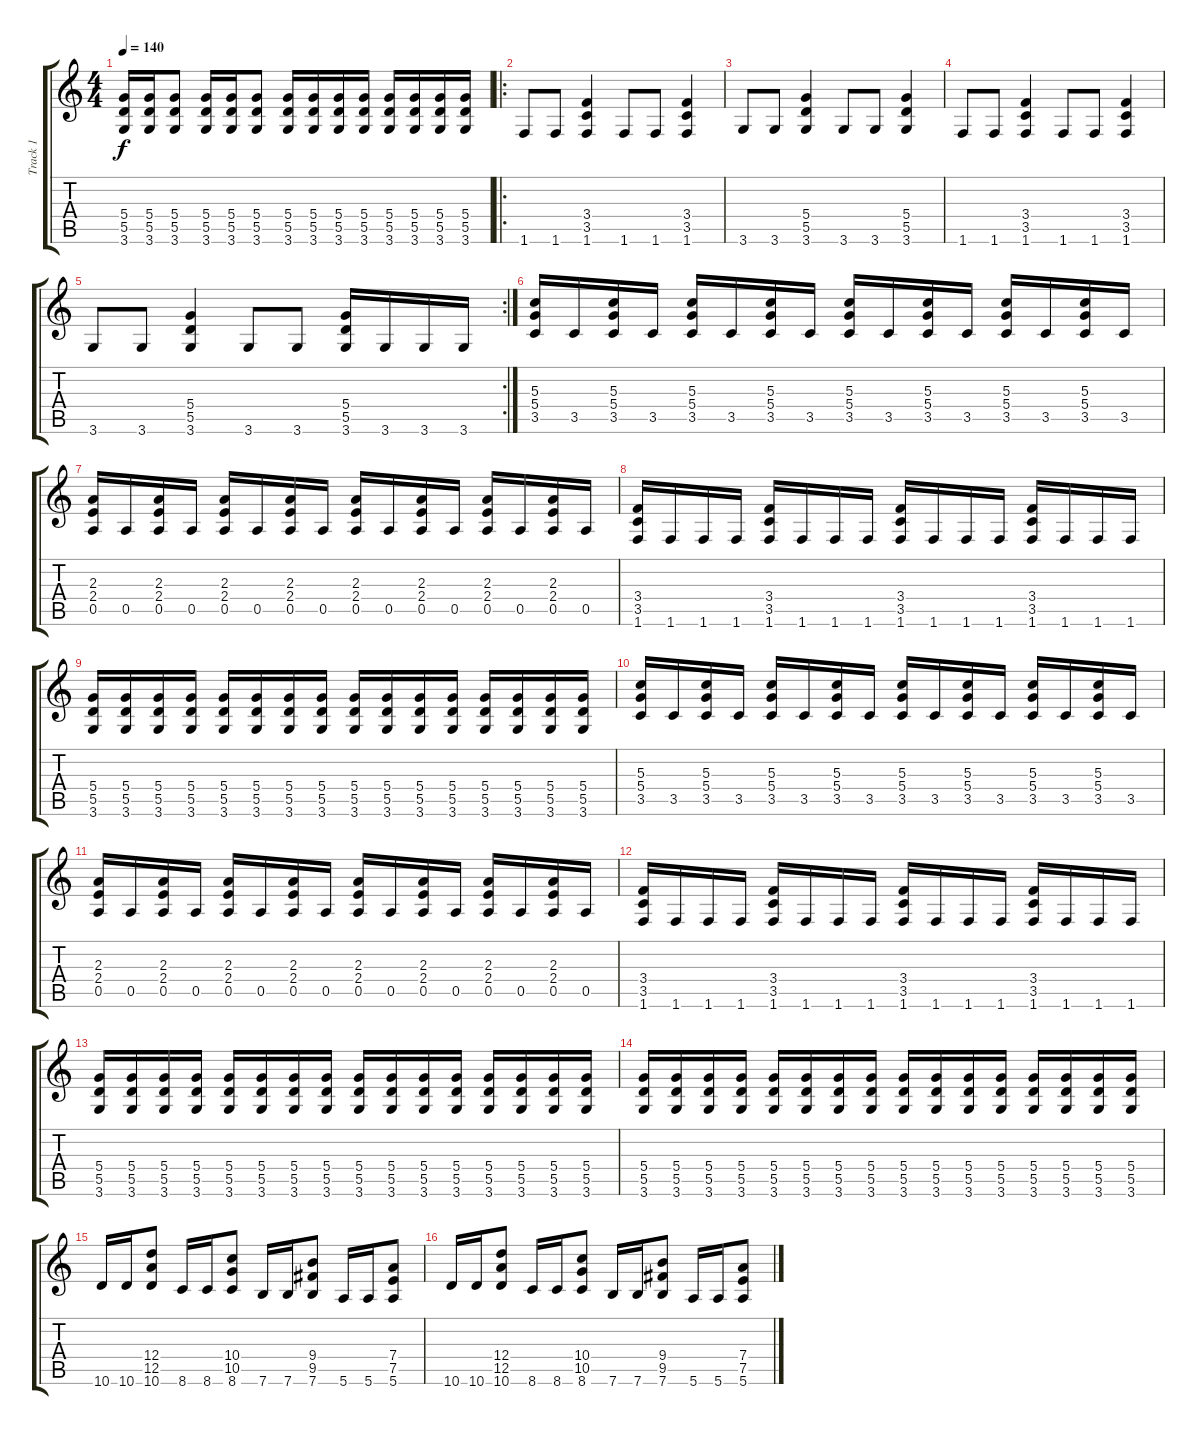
\track ("Track 1" "Track 1") {instrument overdrivenguitar}
\staff {score tabs}
\tuning (E4 B3 G3 D3 A2 E2) {hide}
\ts (4 4)
\tempo 140
\clef g2
\ks c
(5.4 5.5 3.6).16{dy f} (5.4 5.5 3.6).16 (5.4 5.5 3.6).8 (5.4 5.5 3.6).16 (5.4 5.5 3.6).16 (5.4 5.5 3.6).8 (5.4 5.5 3.6).16 (5.4 5.5 3.6).16 (5.4 5.5 3.6).16 (5.4 5.5 3.6).16 (5.4 5.5 3.6).16 (5.4 5.5 3.6).16 (5.4 5.5 3.6).16 (5.4 5.5 3.6).16 |
\ro
1.6.8 1.6.8 (3.4 3.5 1.6).4 1.6.8 1.6.8 (3.4 3.5 1.6).4 |
3.6.8 3.6.8 (5.4 5.5 3.6).4 3.6.8 3.6.8 (5.4 5.5 3.6).4 |
1.6.8 1.6.8 (3.4 3.5 1.6).4 1.6.8 1.6.8 (3.4 3.5 1.6).4 |
\rc 2
3.6.8 3.6.8 (5.4 5.5 3.6).4 3.6.8 3.6.8 (5.4 5.5 3.6).16 3.6.16 3.6.16 3.6.16 |
(5.3 5.4 3.5).16 3.5.16 (5.3 5.4 3.5).16 3.5.16 (5.3 5.4 3.5).16 3.5.16 (5.3 5.4 3.5).16 3.5.16 (5.3 5.4 3.5).16 3.5.16 (5.3 5.4 3.5).16 3.5.16 (5.3 5.4 3.5).16 3.5.16 (5.3 5.4 3.5).16 3.5.16 |
(2.3 2.4 0.5).16 0.5.16 (2.3 2.4 0.5).16 0.5.16 (2.3 2.4 0.5).16 0.5.16 (2.3 2.4 0.5).16 0.5.16 (2.3 2.4 0.5).16 0.5.16 (2.3 2.4 0.5).16 0.5.16 (2.3 2.4 0.5).16 0.5.16 (2.3 2.4 0.5).16 0.5.16 |
(3.4 3.5 1.6).16 1.6.16 1.6.16 1.6.16 (3.4 3.5 1.6).16 1.6.16 1.6.16 1.6.16 (3.4 3.5 1.6).16 1.6.16 1.6.16 1.6.16 (3.4 3.5 1.6).16 1.6.16 1.6.16 1.6.16 |
(5.4 5.5 3.6).16 (5.4 5.5 3.6).16 (5.4 5.5 3.6).16 (5.4 5.5 3.6).16 (5.4 5.5 3.6).16 (5.4 5.5 3.6).16 (5.4 5.5 3.6).16 (5.4 5.5 3.6).16 (5.4 5.5 3.6).16 (5.4 5.5 3.6).16 (5.4 5.5 3.6).16 (5.4 5.5 3.6).16 (5.4 5.5 3.6).16 (5.4 5.5 3.6).16 (5.4 5.5 3.6).16 (5.4 5.5 3.6).16 |
(5.3 5.4 3.5).16 3.5.16 (5.3 5.4 3.5).16 3.5.16 (5.3 5.4 3.5).16 3.5.16 (5.3 5.4 3.5).16 3.5.16 (5.3 5.4 3.5).16 3.5.16 (5.3 5.4 3.5).16 3.5.16 (5.3 5.4 3.5).16 3.5.16 (5.3 5.4 3.5).16 3.5.16 |
(2.3 2.4 0.5).16 0.5.16 (2.3 2.4 0.5).16 0.5.16 (2.3 2.4 0.5).16 0.5.16 (2.3 2.4 0.5).16 0.5.16 (2.3 2.4 0.5).16 0.5.16 (2.3 2.4 0.5).16 0.5.16 (2.3 2.4 0.5).16 0.5.16 (2.3 2.4 0.5).16 0.5.16 |
(3.4 3.5 1.6).16 1.6.16 1.6.16 1.6.16 (3.4 3.5 1.6).16 1.6.16 1.6.16 1.6.16 (3.4 3.5 1.6).16 1.6.16 1.6.16 1.6.16 (3.4 3.5 1.6).16 1.6.16 1.6.16 1.6.16 |
(5.4 5.5 3.6).16 (5.4 5.5 3.6).16 (5.4 5.5 3.6).16 (5.4 5.5 3.6).16 (5.4 5.5 3.6).16 (5.4 5.5 3.6).16 (5.4 5.5 3.6).16 (5.4 5.5 3.6).16 (5.4 5.5 3.6).16 (5.4 5.5 3.6).16 (5.4 5.5 3.6).16 (5.4 5.5 3.6).16 (5.4 5.5 3.6).16 (5.4 5.5 3.6).16 (5.4 5.5 3.6).16 (5.4 5.5 3.6).16 |
(5.4 5.5 3.6).16 (5.4 5.5 3.6).16 (5.4 5.5 3.6).16 (5.4 5.5 3.6).16 (5.4 5.5 3.6).16 (5.4 5.5 3.6).16 (5.4 5.5 3.6).16 (5.4 5.5 3.6).16 (5.4 5.5 3.6).16 (5.4 5.5 3.6).16 (5.4 5.5 3.6).16 (5.4 5.5 3.6).16 (5.4 5.5 3.6).16 (5.4 5.5 3.6).16 (5.4 5.5 3.6).16 (5.4 5.5 3.6).16 |
10.6.16 10.6.16 (12.4 12.5 10.6).8 8.6.16 8.6.16 (10.4 10.5 8.6).8 7.6.16 7.6.16 (9.4 9.5 7.6).8 5.6.16 5.6.16 (7.4 7.5 5.6).8 |
10.6.16 10.6.16 (12.4 12.5 10.6).8 8.6.16 8.6.16 (10.4 10.5 8.6).8 7.6.16 7.6.16 (9.4 9.5 7.6).8 5.6.16 5.6.16 (7.4 7.5 5.6).8
